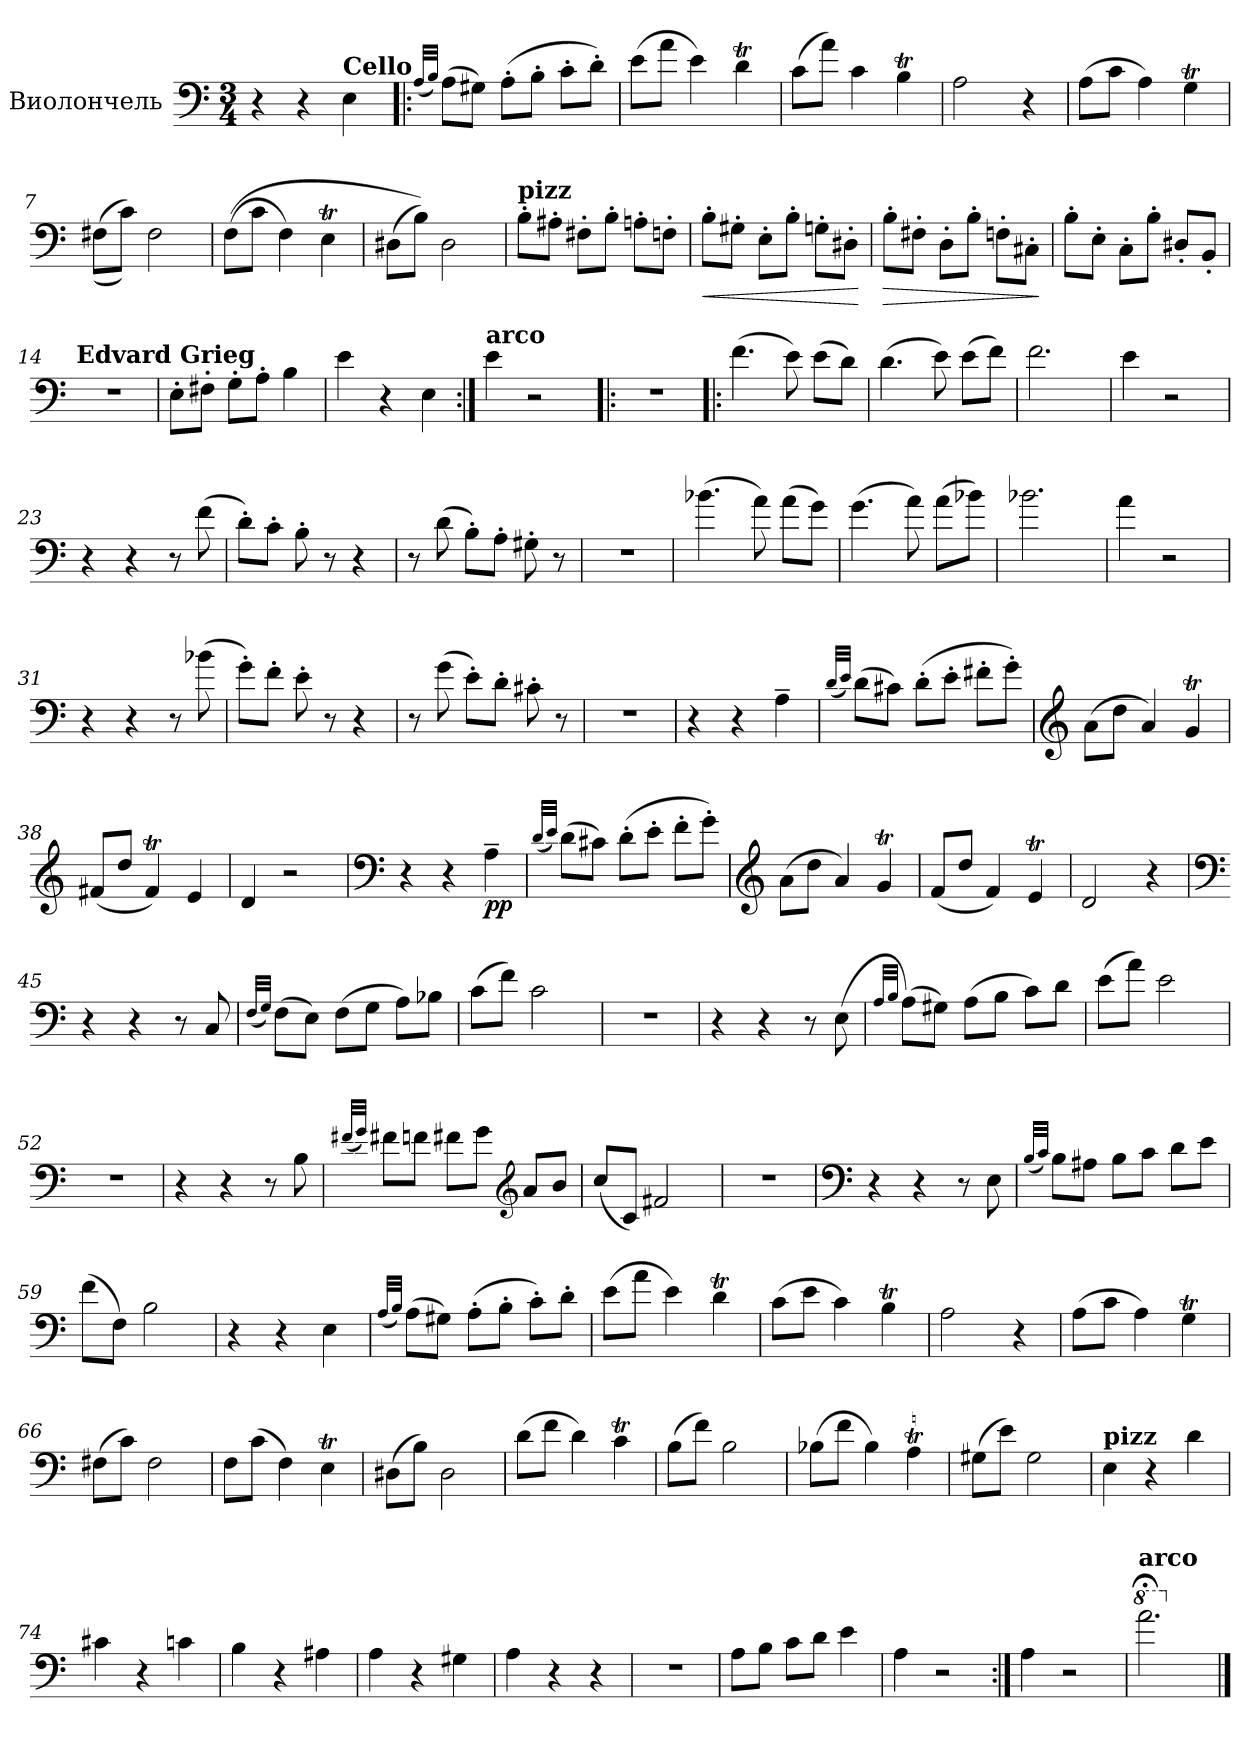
**kern	**dynam
*part1	*part1
*staff1	*staff1
*I"Виолончель	*
*clefF4	*
*k[]	*
*M3/4	*
=1	=1
4r	.
4r	.
!LO:TX:a:B:t=Cello	!
4E\	.
=2!|:	=2!|:
(32qA/LLL	.
32qB/JJJ)	.
(8A\L	.
8G#X\J)	.
(8A'\L	.
8B'\J	.
8c'\L	.
8d'\J)	.
=3	=3
(8e\L	.
8a\J	.
4e\)	.
4dT\	.
=4	=4
(8c\L	.
8a\J)	.
4c\	.
4Bt\	.
=5	=5
2A\	.
4r	.
=6	=6
(8A\L	.
8c\J	.
4A\)	.
4GT\	.
=7	=7
((8F#X\L	.
8c\J))	.
2F#\	.
=8	=8
((8F\L	.
8c\J	.
4F\)	.
4Et\	.
=9	=9
(8D#X\L	.
8B\J))	.
2D#\	.
!!LO:LB:g=z
=10	=10
!LO:TX:a:B:t=pizz	!
8B'\L	.
8A#X'\J	.
8F#X'\L	.
8B'\J	.
8An'\L	.
8Fn'\J	.
=11	=11
!	!LO:HP:b
8B'\L	<
8G#X'\J	.
8E'\L	.
8B'\J	.
8Gn'\L	.
8D#X'\J	.
.	[
=12	=12
!	!LO:HP:b
8B'\L	>
8F#X'\J	.
8D'\L	.
8B'\J	.
8Fn'\L	.
8C#X'\J	.
.	]
=13	=13
8B'\L	.
8E'\J	.
8C'\L	.
8B'\J	.
8D#X'/L	.
8BB'/J	.
=14	=14
!LO:TX:a:B:t=Edvard Grieg	!
2.r	.
=15	=15
8E'\L	.
8F#X'\J	.
8G'\L	.
8A'\J	.
4B\	.
=16	=16
4e\	.
4r	.
4E\	.
!!LO:LB:g=z
=17:|!	=17:|!
!LO:TX:a:B:t=arco	!
4e\	.
2r	.
=18!|:	=18!|:
2.r	.
=19!|:	=19!|:
(4.f\	.
8e\)	.
(8e\L	.
8d\J)	.
=20	=20
(4.d\	.
8e\)	.
(8e\L	.
8f\J)	.
=21	=21
2.f\	.
=22	=22
4e\	.
2r	.
=23	=23
4r	.
4r	.
8r	.
(8f\	.
=24	=24
8d'\L)	.
8c'\J	.
8B'\	.
8r	.
4r	.
=25	=25
8r	.
(8d\	.
8B'\L)	.
8A'\J	.
8G#X'\	.
8r	.
=26	=26
2.r	.
!!LO:LB:g=z
=27	=27
(4.b-X\	.
8a\)	.
(8a\L	.
8g\J)	.
=28	=28
(4.g\	.
8a\)	.
(8a\L	.
8b-X\J)	.
=29	=29
2.b-X\	.
=30	=30
4a\	.
2r	.
=31	=31
4r	.
4r	.
8r	.
(8b-X\	.
=32	=32
8g'\L)	.
8f'\J	.
8e'\	.
8r	.
4r	.
=33	=33
8r	.
(8g\	.
8e'\L)	.
8d'\J	.
8c#X'\	.
8r	.
=34	=34
2.r	.
=35	=35
4r	.
4r	.
4A~\	.
!!LO:LB:g=z
=36	=36
(32qd/LLL	.
32qe/JJJ)	.
(8d\L	.
8c#X\J)	.
(8d'\L	.
8e'\J	.
8f#X'\L	.
8g'\J)	.
=37	=37
*clefG2	*
(8a\L	.
8dd\J	.
4a/)	.
4gT/	.
=38	=38
(8f#X/L	.
8dd/J	.
4f#t/)	.
4e/	.
=39	=39
4d/	.
2r	.
=40	=40
*clefF4	*
4r	.
4r	.
!	!LO:DY:b
4A~\	pp
=41	=41
(32qd/LLL	.
32qe/JJJ)	.
(8d\L	.
8c#X\J)	.
(8d'\L	.
8e'\J	.
8f'\L	.
8g'\J)	.
=42	=42
*clefG2	*
(8a\L	.
8dd\J	.
4a/)	.
4gT/	.
=43	=43
(8f/L	.
8dd/J	.
4f/)	.
4et/	.
!!LO:LB:g=z
=44	=44
2d/	.
4r	.
=45	=45
*clefF4	*
4r	.
4r	.
8r	.
8C/	.
=46	=46
(32qF/LLL	.
32qG/JJJ)	.
(8F\L	.
8E\J)	.
(8F\L	.
8G\J	.
8A\L)	.
8B-X\J	.
=47	=47
(8c\L	.
8f\J)	.
2c\	.
=48	=48
2.r	.
=49	=49
4r	.
4r	.
8r	.
(8E\	.
=50	=50
32qA/LLL	.
32qB/JJJ	.
(8A\L)	.
8G#X\J)	.
(8A\L	.
8B\J	.
8c\L)	.
8d\J	.
=51	=51
(8e\L	.
8a\J)	.
2e\	.
=52	=52
2.r	.
=53	=53
4r	.
4r	.
8r	.
8B\	.
!!LO:LB:g=z
=54	=54
(32qf#X/LLL	.
32qg/JJJ)	.
8f#\L	.
8fn\J	.
8f#X\L	.
8g\J	.
*clefG2	*
8a/L	.
8b/J	.
=55	=55
(8cc/L	.
8c/J)	.
2f#X/	.
=56	=56
2.r	.
=57	=57
*clefF4	*
4r	.
4r	.
8r	.
8E\	.
=58	=58
(32qB/LLL	.
32qc/JJJ)	.
8B\L	.
8A#X\J	.
8B\L	.
8c\J	.
8d\L	.
8e\J	.
=59	=59
(8f\L	.
8F\J)	.
2B\	.
=60	=60
4r	.
4r	.
4E\	.
=61	=61
(32qA/LLL	.
32qB/JJJ)	.
(8A\L	.
8G#X\J)	.
(8A'\L	.
8B'\J	.
8c'\L)	.
8d'\J	.
!!LO:LB:g=z
=62	=62
(8e\L	.
8a\J	.
4e\)	.
4dT\	.
=63	=63
(8c\L	.
8e\J	.
4c\)	.
4Bt\	.
=64	=64
2A\	.
4r	.
=65	=65
(8A\L	.
8c\J	.
4A\)	.
4GT\	.
=66	=66
(8F#X\L	.
8c\J)	.
2F#\	.
=67	=67
8F\L	.
(8c\J	.
4F\)	.
4Et\	.
=68	=68
(8D#X\L	.
8B\J)	.
2D#\	.
=69	=69
(8d\L	.
8f\J	.
4d\)	.
4cT\	.
=70	=70
(8B\L	.
8f\J)	.
2B\	.
=71	=71
(8B-X\L	.
8f\J	.
4B-\)	.
4AT\	.
=72	=72
(8G#X\L	.
8e\J)	.
2G#\	.
!!LO:LB:g=z
=73	=73
!LO:TX:a:B:t=pizz	!
4E\	.
4r	.
4d\	.
=74	=74
4c#X\	.
4r	.
4cn\	.
=75	=75
4B\	.
4r	.
4A#X\	.
=76	=76
4A\	.
4r	.
4G#X\	.
=77	=77
4A\	.
4r	.
4r	.
=78	=78
2.r	.
=79	=79
8A\L	.
8B\J	.
8c\L	.
8d\J	.
4e\	.
=80	=80
4A\	.
2r	.
=81:|!	=81:|!
4A\	.
2r	.
=82	=82
*8va	*
!LO:TX:a:B:t=arco	!
2.aa;<\	.
*X8va	*
==	==
*-	*-
